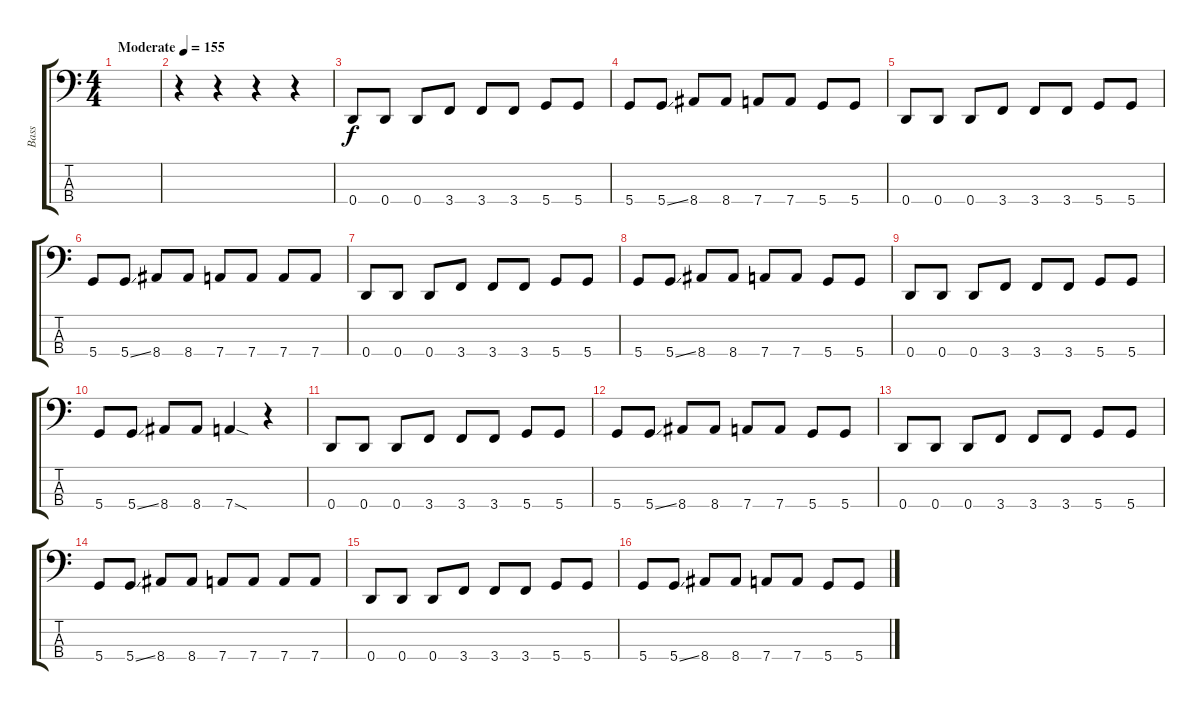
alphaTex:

\track ("Bass" "Bass") {instrument slapbass2}
\staff {score tabs}
\tuning (G2 D2 A1 D1) {hide}
\ts (4 4)
\tempo (155 "Moderate")
\clef f4
\ks c
|
r.4 r.4 r.4 r.4 |
0.4.8 0.4.8 0.4.8 3.4.8 3.4.8 3.4.8 5.4.8 5.4.8 |
5.4.8 5.4{ss}.8 8.4.8 8.4.8 7.4.8 7.4.8 5.4.8 5.4.8 |
0.4.8 0.4.8 0.4.8 3.4.8 3.4.8 3.4.8 5.4.8 5.4.8 |
5.4.8 5.4{ss}.8 8.4.8 8.4.8 7.4.8 7.4.8 7.4.8 7.4.8 |
0.4.8 0.4.8 0.4.8 3.4.8 3.4.8 3.4.8 5.4.8 5.4.8 |
5.4.8 5.4{ss}.8 8.4.8 8.4.8 7.4.8 7.4.8 5.4.8 5.4.8 |
0.4.8 0.4.8 0.4.8 3.4.8 3.4.8 3.4.8 5.4.8 5.4.8 |
5.4.8 5.4{ss}.8 8.4.8 8.4.8 7.4{sod}.4 r.4 |
0.4.8 0.4.8 0.4.8 3.4.8 3.4.8 3.4.8 5.4.8 5.4.8 |
5.4.8 5.4{ss}.8 8.4.8 8.4.8 7.4.8 7.4.8 5.4.8 5.4.8 |
0.4.8 0.4.8 0.4.8 3.4.8 3.4.8 3.4.8 5.4.8 5.4.8 |
5.4.8 5.4{ss}.8 8.4.8 8.4.8 7.4.8 7.4.8 7.4.8 7.4.8 |
0.4.8 0.4.8 0.4.8 3.4.8 3.4.8 3.4.8 5.4.8 5.4.8 |
5.4.8 5.4{ss}.8 8.4.8 8.4.8 7.4.8 7.4.8 5.4.8 5.4.8
